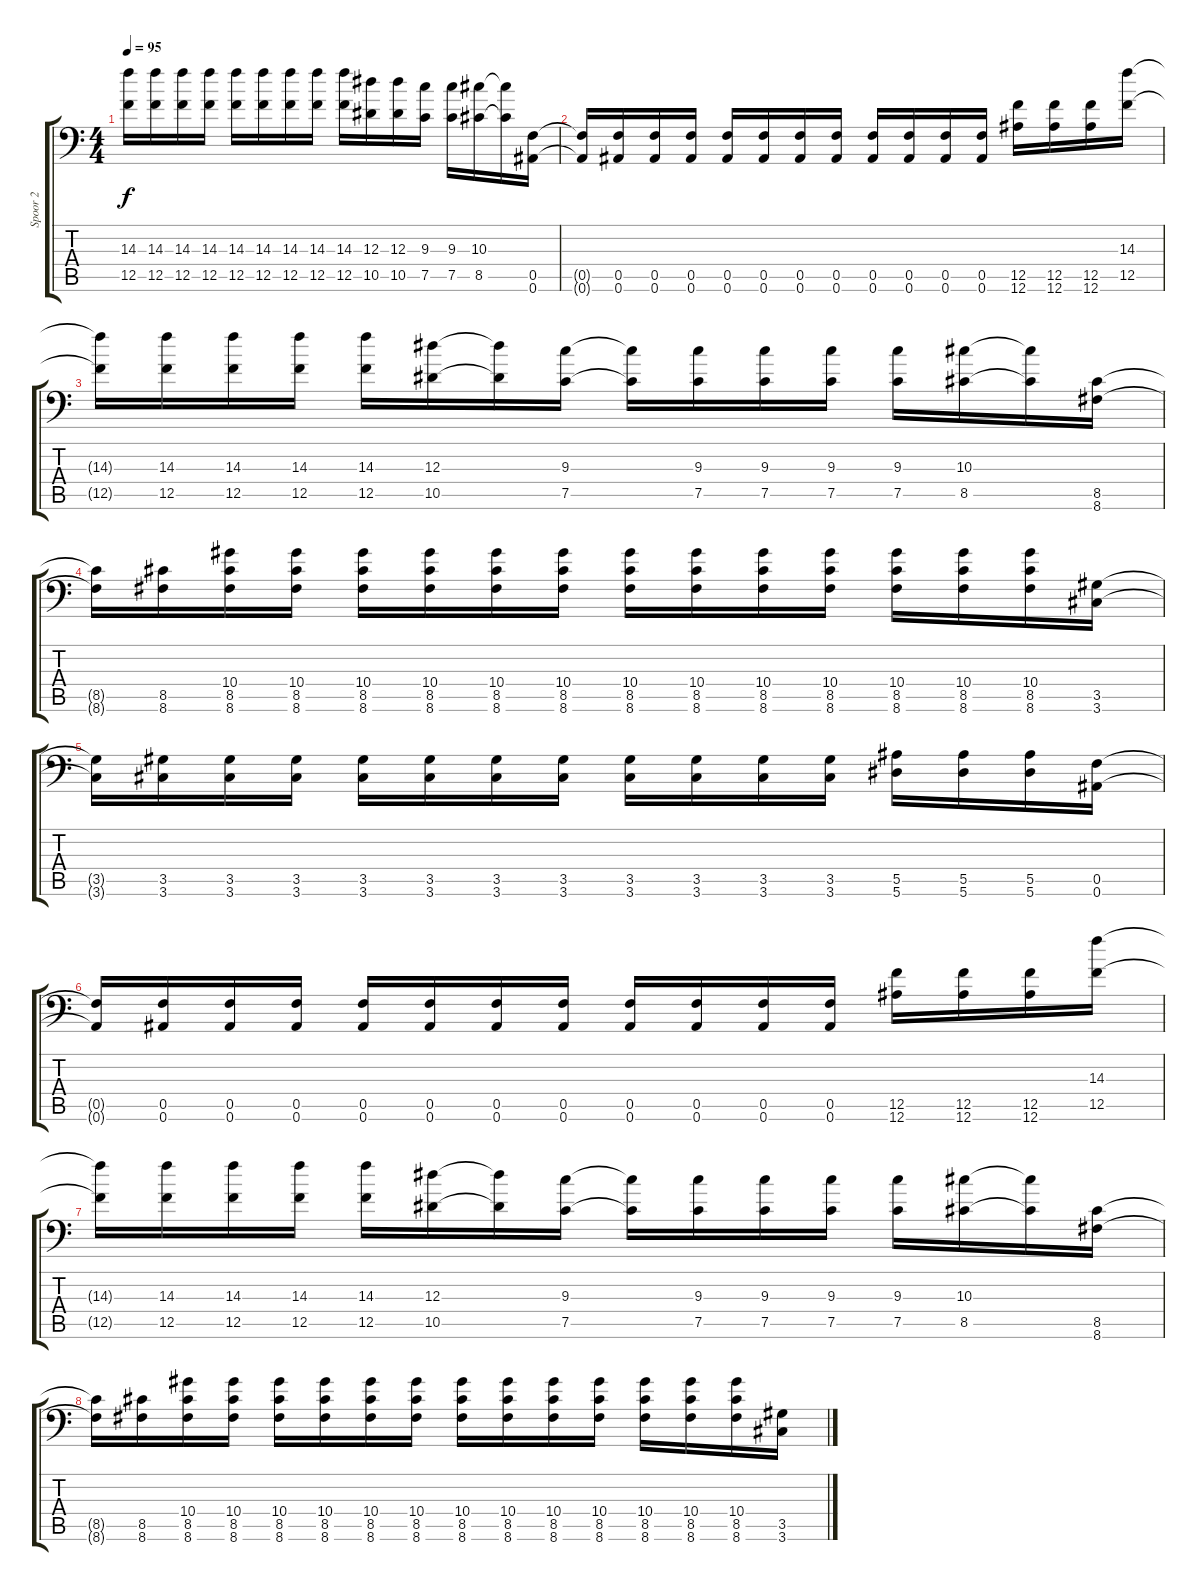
\track ("Spoor 2" "Spoor 2") {instrument distortionguitar}
\staff {score tabs}
\tuning (C4 G3 Eb3 Bb2 F2 Bb1) {hide}
\ts (4 4)
\tempo 95
\clef f4
\ks c
(14.3{t} 12.5{t}).16{dy f} (14.3 12.5).16 (14.3 12.5).16 (14.3 12.5).16 (14.3 12.5).16 (14.3 12.5).16 (14.3 12.5).16 (14.3 12.5).16 (14.3 12.5).16 (12.3 10.5).16 (12.3 10.5).16 (9.3 7.5).16 (9.3 7.5).16 (10.3 8.5).16 (10.3{t} 8.5{t}).16 (0.5 0.6).16 |
(0.5{t} 0.6{t}).16 (0.5 0.6).16 (0.5 0.6).16 (0.5 0.6).16 (0.5 0.6).16 (0.5 0.6).16 (0.5 0.6).16 (0.5 0.6).16 (0.5 0.6).16 (0.5 0.6).16 (0.5 0.6).16 (0.5 0.6).16 (12.5 12.6).16 (12.5 12.6).16 (12.5 12.6).16 (14.3 12.5).16 |
(14.3{t} 12.5{t}).16 (14.3 12.5).16 (14.3 12.5).16 (14.3 12.5).16 (14.3 12.5).16 (12.3 10.5).16 (12.3{t} 10.5{t}).16 (9.3 7.5).16 (9.3{t} 7.5{t}).16 (9.3 7.5).16 (9.3 7.5).16 (9.3 7.5).16 (9.3 7.5).16 (10.3 8.5).16 (10.3{t} 8.5{t}).16 (8.5 8.6).16 |
(8.5{t} 8.6{t}).16 (8.5 8.6).16 (10.4 8.5 8.6).16 (10.4 8.5 8.6).16 (10.4 8.5 8.6).16 (10.4 8.5 8.6).16 (10.4 8.5 8.6).16 (10.4 8.5 8.6).16 (10.4 8.5 8.6).16 (10.4 8.5 8.6).16 (10.4 8.5 8.6).16 (10.4 8.5 8.6).16 (10.4 8.5 8.6).16 (10.4 8.5 8.6).16 (10.4 8.5 8.6).16 (3.5 3.6).16 |
(3.5{t} 3.6{t}).16 (3.5 3.6).16 (3.5 3.6).16 (3.5 3.6).16 (3.5 3.6).16 (3.5 3.6).16 (3.5 3.6).16 (3.5 3.6).16 (3.5 3.6).16 (3.5 3.6).16 (3.5 3.6).16 (3.5 3.6).16 (5.5 5.6).16 (5.5 5.6).16 (5.5 5.6).16 (0.5 0.6).16 |
(0.5{t} 0.6{t}).16 (0.5 0.6).16 (0.5 0.6).16 (0.5 0.6).16 (0.5 0.6).16 (0.5 0.6).16 (0.5 0.6).16 (0.5 0.6).16 (0.5 0.6).16 (0.5 0.6).16 (0.5 0.6).16 (0.5 0.6).16 (12.5 12.6).16 (12.5 12.6).16 (12.5 12.6).16 (14.3 12.5).16 |
(14.3{t} 12.5{t}).16 (14.3 12.5).16 (14.3 12.5).16 (14.3 12.5).16 (14.3 12.5).16 (12.3 10.5).16 (12.3{t} 10.5{t}).16 (9.3 7.5).16 (9.3{t} 7.5{t}).16 (9.3 7.5).16 (9.3 7.5).16 (9.3 7.5).16 (9.3 7.5).16 (10.3 8.5).16 (10.3{t} 8.5{t}).16 (8.5 8.6).16 |
(8.5{t} 8.6{t}).16 (8.5 8.6).16 (10.4 8.5 8.6).16 (10.4 8.5 8.6).16 (10.4 8.5 8.6).16 (10.4 8.5 8.6).16 (10.4 8.5 8.6).16 (10.4 8.5 8.6).16 (10.4 8.5 8.6).16 (10.4 8.5 8.6).16 (10.4 8.5 8.6).16 (10.4 8.5 8.6).16 (10.4 8.5 8.6).16 (10.4 8.5 8.6).16 (10.4 8.5 8.6).16 (3.5 3.6).16
